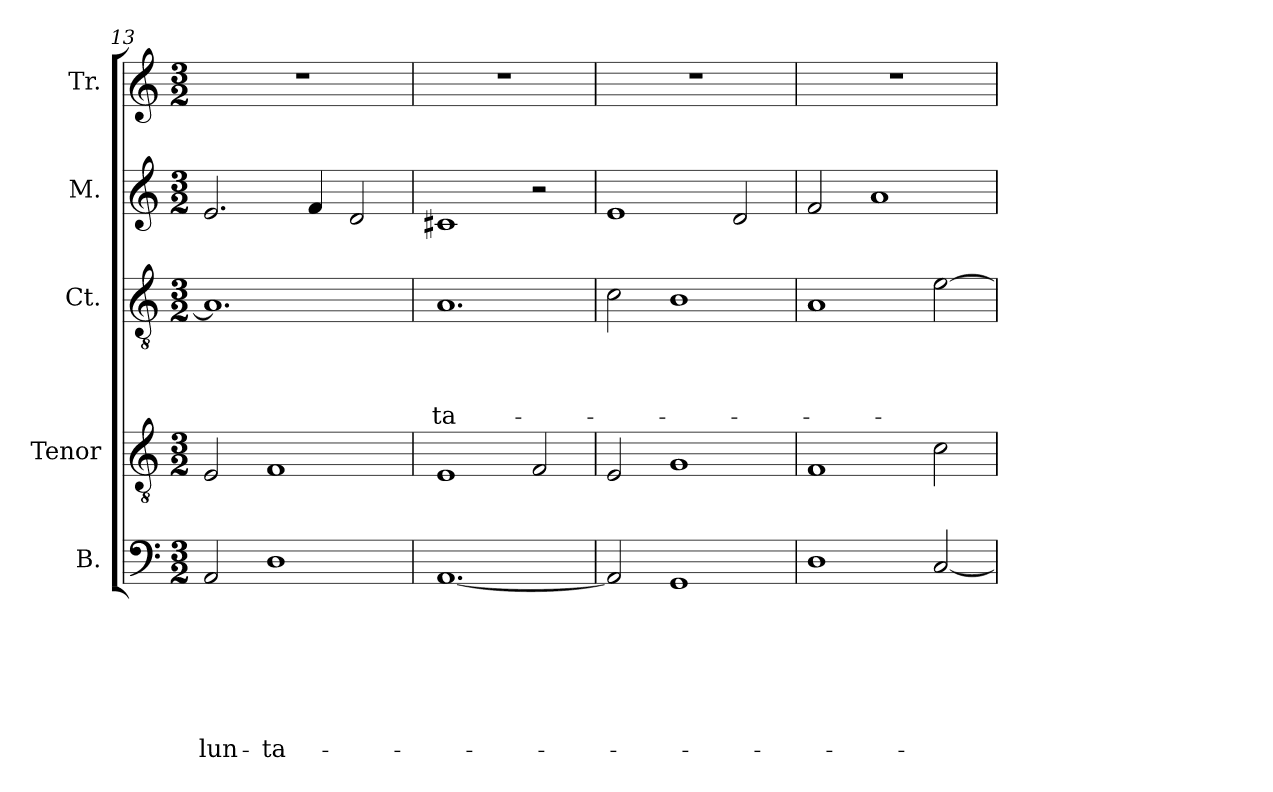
**kern	**text	**text	**text	**text	**text	**text	**text	**kern	**kern	**text	**text	**text	**text	**kern	**kern
*part5	*part5	*part5	*part5	*part5	*part5	*part5	*part5	*part4	*part3	*part3	*part3	*part3	*part3	*part2	*part1
*staff5	*staff5	*staff5	*staff5	*staff5	*staff5	*staff5	*staff5	*staff4	*staff3	*staff3	*staff3	*staff3	*staff3	*staff2	*staff1
*I"B.	*	*	*	*	*	*	*	*I"Tenor	*I"Ct.	*	*	*	*	*I"M.	*I"Tr.
*I'B.	*	*	*	*	*	*	*	*I'T.	*I'Ct.	*	*	*	*	*I'M.	*I'Tr.
*clefF4	*	*	*	*	*	*	*	*clefGv2	*clefGv2	*	*	*	*	*clefG2	*clefG2
*k[]	*	*	*	*	*	*	*	*k[]	*k[]	*	*	*	*	*k[]	*k[]
*C:	*	*	*	*	*	*	*	*C:	*C:	*	*	*	*	*C:	*C:
*M3/2	*	*	*	*	*	*	*	*M3/2	*M3/2	*	*	*	*	*M3/2	*M3/2
=13	=13	=13	=13	=13	=13	=13	=13	=13	=13	=13	=13	=13	=13	=13	=13
!	!	!	!	!	!	!	!LO:LY:b	!	!	!	!	!	!	!	!LO:N:vis=1
2AA/	.	.	.	.	.	.	-lun-	2E/	1.A]	.	.	.	.	2.e/	1.r
!	!	!	!	!	!	!	!LO:LY:b	!	!	!	!	!	!	!	!
1D	.	.	.	.	.	.	-ta-	1F	.	.	.	.	.	.	.
.	.	.	.	.	.	.	.	.	.	.	.	.	.	4f/	.
.	.	.	.	.	.	.	.	.	.	.	.	.	.	2d/	.
=14	=14	=14	=14	=14	=14	=14	=14	=14	=14	=14	=14	=14	=14	=14	=14
!	!	!	!	!	!	!	!	!	!	!	!	!	!LO:LY:b	!	!LO:N:vis=1
[>1.AA	.	.	.	.	.	.	.	1E	1.A	.	.	.	-ta-	1c#X	1.r
.	.	.	.	.	.	.	.	2F/	.	.	.	.	.	2r	.
!!LO:PB:g=z
=15	=15	=15	=15	=15	=15	=15	=15	=15	=15	=15	=15	=15	=15	=15	=15
!	!	!	!	!	!	!	!	!	!	!	!	!	!	!	!LO:N:vis=1
2AA/]	.	.	.	.	.	.	.	2E/	2c\	.	.	.	.	1e	1.r
1GG	.	.	.	.	.	.	.	1G	1B	.	.	.	.	.	.
.	.	.	.	.	.	.	.	.	.	.	.	.	.	2d/	.
=16	=16	=16	=16	=16	=16	=16	=16	=16	=16	=16	=16	=16	=16	=16	=16
!	!	!	!	!	!	!	!	!	!	!	!	!	!	!	!LO:N:vis=1
1D	.	.	.	.	.	.	.	1F	1A	.	.	.	.	2f/	1.r
.	.	.	.	.	.	.	.	.	.	.	.	.	.	1a	.
[<2C/	.	.	.	.	.	.	.	2c\	[>2e\	.	.	.	.	.	.
=	=	=	=	=	=	=	=	=	=	=	=	=	=	=	=
*-	*-	*-	*-	*-	*-	*-	*-	*-	*-	*-	*-	*-	*-	*-	*-
